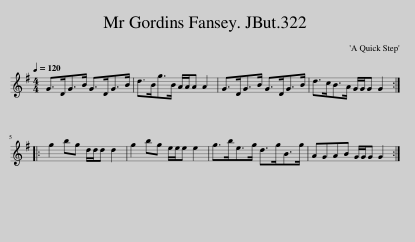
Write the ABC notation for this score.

X:1
L:1/8
Q:1/4=120
M:4/4
I:linebreak $
K:G
V:1 treble
V:1
 G>DG>B G>DG>B | d>Bg>B A/A/A A2 | G>DG>B G>DG>B | d>cB>A G/G/G G2 ::$ g2 bg d/d/d d2 | %5
 g2 bg e/e/e e2 | g>be>g d>gB>g | AGAB G/G/G G2 :| %8
